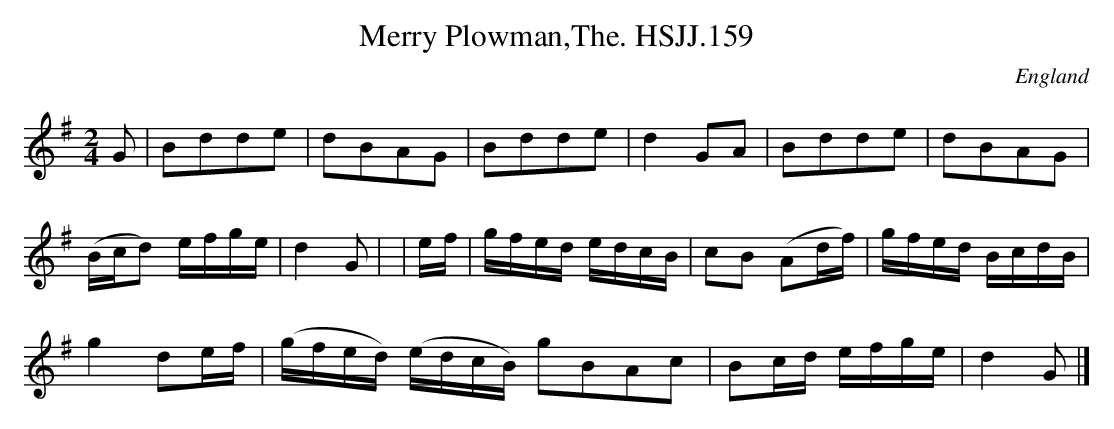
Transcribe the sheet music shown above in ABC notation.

X:1
T:Merry Plowman,The. HSJJ.159
M:2/4
L:1/16
O:England
K:G
G2|B2d2d2e2|d2B2A2G2|B2d2d2e2|d4G2A2|B2d2d2e2|d2B2A2G2|!(Bcd2) efge|d4G2
|
|ef|gfed edcB|c2B2 (A2df)|gfed BcdB|!g4d2ef|(gfed) (edcB) g2B2A2c2|B2cd
efge|d4G2|]
